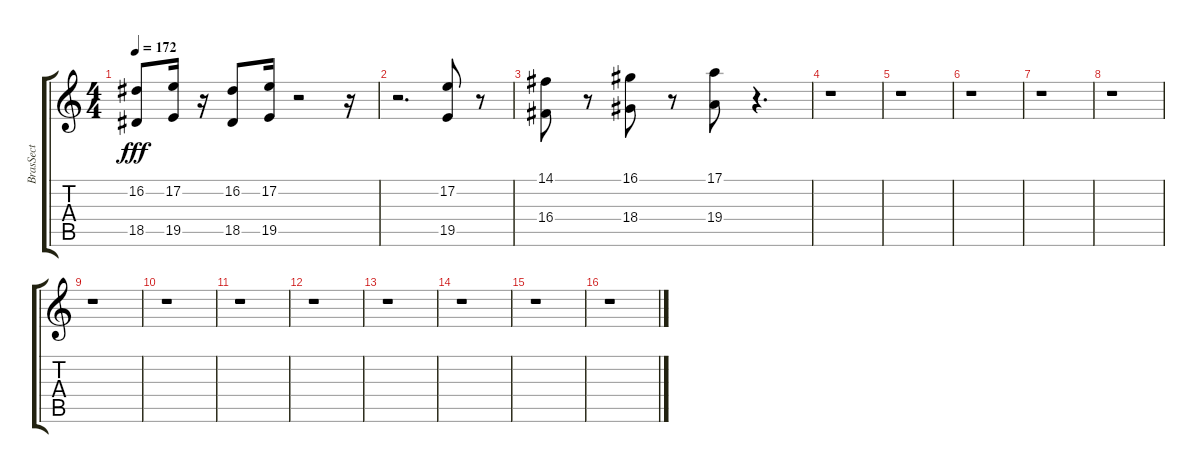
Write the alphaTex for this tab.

\track ("BrasSect" "BrasSect") {instrument brasssection}
\staff {score tabs}
\tuning (E4 B3 G3 D3 A2 E2) {hide}
\ts (4 4)
\tempo 172
\clef g2
\ks c
(16.2 18.5).8{dy fff} (17.2 19.5).16 r.16 (16.2 18.5).8 (17.2 19.5).16 r.2 r.16 |
r.2{d} (17.2 19.5).8 r.8 |
(14.1 16.4).8 r.8 (16.1 18.4).8 r.8 (17.1 19.4).8 r.4{d} |
r.1 |
r.1 |
r.1 |
r.1 |
r.1 |
r.1 |
r.1 |
r.1 |
r.1 |
r.1 |
r.1 |
r.1 |
r.1
